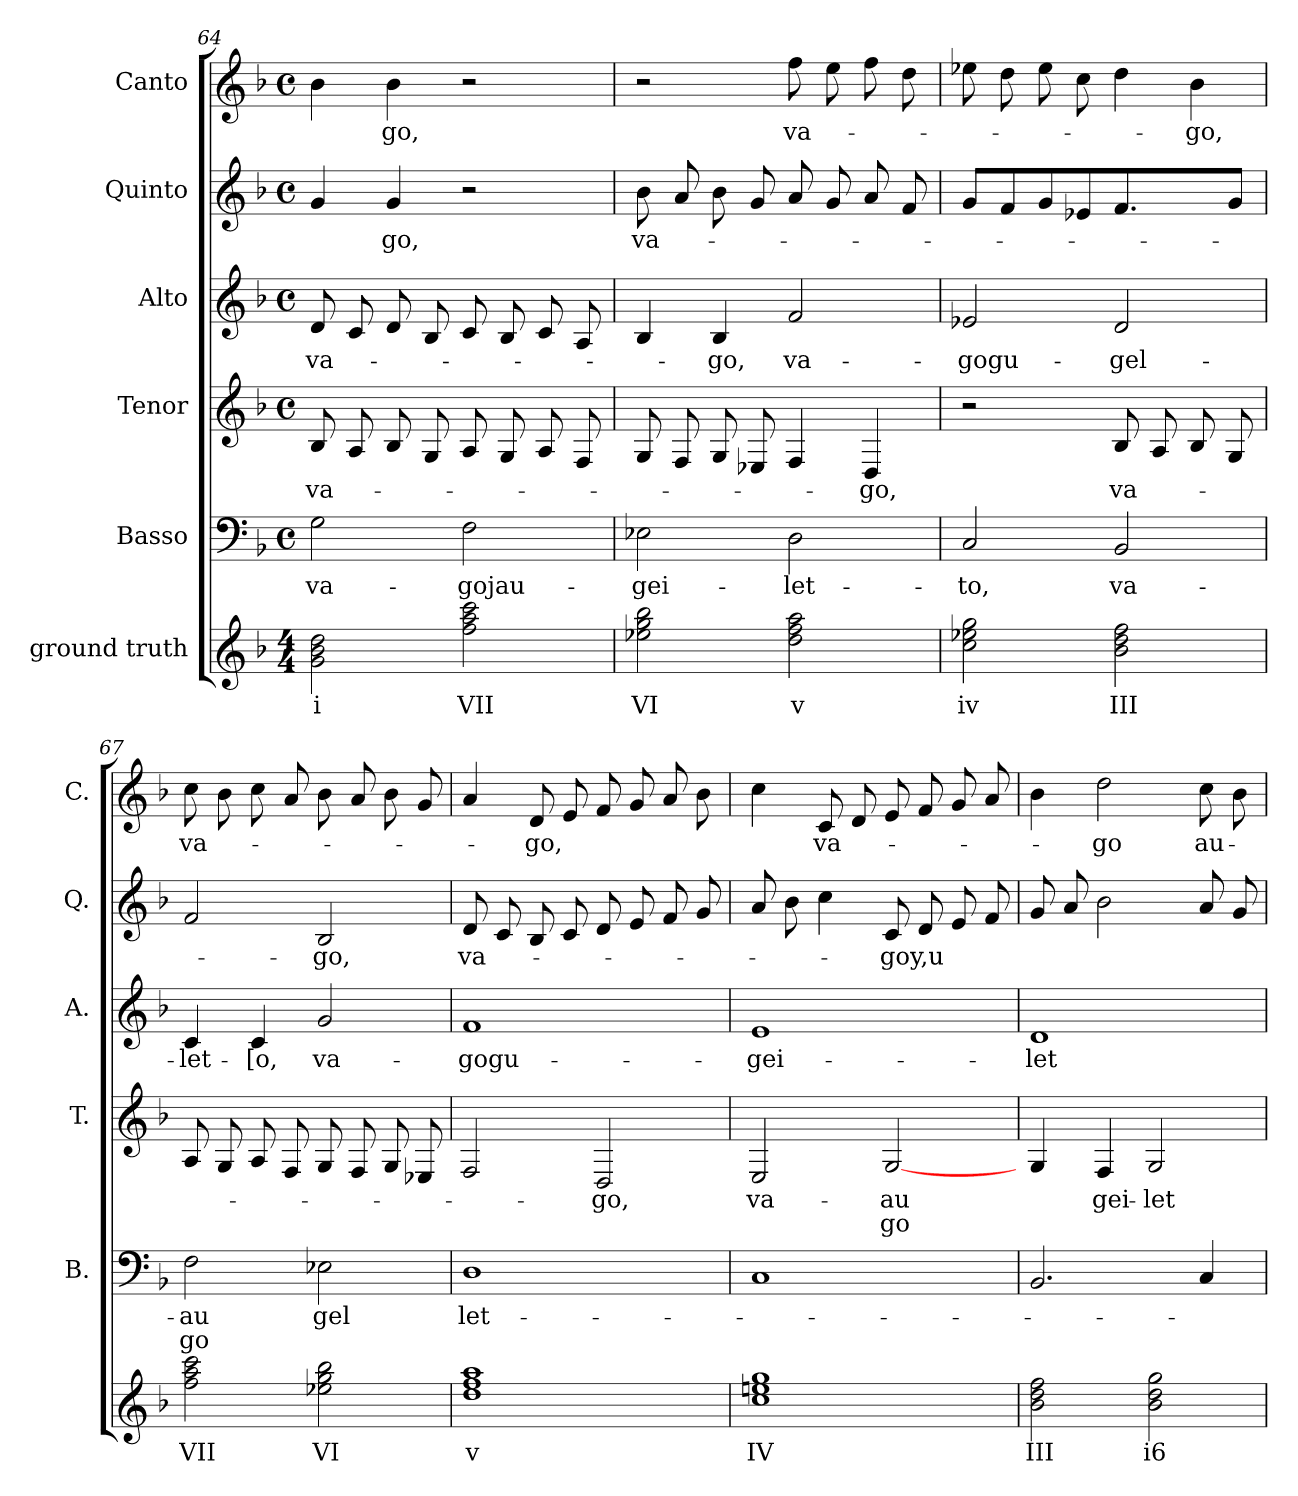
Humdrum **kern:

**kern	**text	**kern	**text	**text	**kern	**text	**text	**kern	**text	**kern	**text	**kern	**text
*part6	*part6	*part5	*part5	*part5	*part4	*part4	*part4	*part3	*part3	*part2	*part2	*part1	*part1
*staff6	*staff6	*staff5	*staff5	*staff5	*staff4	*staff4	*staff4	*staff3	*staff3	*staff2	*staff2	*staff1	*staff1
*I"ground truth	*	*I"Basso	*	*	*I"Tenor	*	*	*I"Alto	*	*I"Quinto	*	*I"Canto	*
*	*	*I'B.	*	*	*I'T.	*	*	*I'A.	*	*I'Q.	*	*I'C.	*
*	*	*clefF4	*	*	*clefG2	*	*	*clefG2	*	*clefG2	*	*clefG2	*
*k[b-]	*	*k[b-]	*	*	*k[b-]	*	*	*k[b-]	*	*k[b-]	*	*k[b-]	*
*	*	*F:	*	*	*F:	*	*	*F:	*	*F:	*	*F:	*
*M4/4	*	*M4/4	*	*	*M4/4	*	*	*M4/4	*	*M4/4	*	*M4/4	*
*	*	*met(c)	*	*	*met(c)	*	*	*met(c)	*	*met(c)	*	*met(c)	*
=64	=64	=64	=64	=64	=64	=64	=64	=64	=64	=64	=64	=64	=64
2g 2b- 2dd	i	2G	-va-	.	8B-L	-va-	.	8dL	-va-	4g	.	4b-	.
.	.	.	.	.	8A	.	.	8c	.	.	.	.	.
.	.	.	.	.	8B-	.	.	8d	.	4g	-go,	4b-	-go,
.	.	.	.	.	8G	.	.	8B-	.	.	.	.	.
2ff 2aa 2ccc	VII	2F	-gojau-	.	8AL	.	.	8cL	.	2r	.	2r	.
.	.	.	.	.	8G	.	.	8B-	.	.	.	.	.
.	.	.	.	.	8A	.	.	8c	.	.	.	.	.
.	.	.	.	.	8F	.	.	8A	.	.	.	.	.
=65	=65	=65	=65	=65	=65	=65	=65	=65	=65	=65	=65	=65	=65
2ee-X 2gg 2bb-	VI	2E-	-gei-	.	8GL	.	.	4B-	.	8b-L	-va-	2r	.
.	.	.	.	.	8F	.	.	.	.	8a	.	.	.
.	.	.	.	.	8GL	.	.	4B-	-go,	8b-	.	.	.
.	.	.	.	.	8E-	.	.	.	.	8g	.	.	.
2dd 2ff 2aa	v	2D	-let-	.	4F	.	.	2f	-va-	8aL	.	8ffL	-va-
.	.	.	.	.	.	.	.	.	.	8g	.	8ee	.
.	.	.	.	.	4D	-go,	.	.	.	8a	.	8ffL	.
.	.	.	.	.	.	.	.	.	.	8f	.	8dd	.
!!LO:LB:g=z
=66	=66	=66	=66	=66	=66	=66	=66	=66	=66	=66	=66	=66	=66
2cc 2ee-X 2gg	iv	2C	-to,	.	2r	.	.	2e-	-gogu-	8gL	.	8ee-L	.
.	.	.	.	.	.	.	.	.	.	8f	.	8dd	.
.	.	.	.	.	.	.	.	.	.	8g	.	8ee-	.
.	.	.	.	.	.	.	.	.	.	8e-	.	8cc	.
2b- 2dd 2ff	III	2BB-	-va-	.	8B-L	-va-	.	2d	-gel-	4.f	.	4dd	.
.	.	.	.	.	8A	.	.	.	.	.	.	.	.
.	.	.	.	.	8B-	.	.	.	.	.	.	4b-	-go,
.	.	.	.	.	8G	.	.	.	.	8gJ	.	.	.
=67	=67	=67	=67	=67	=67	=67	=67	=67	=67	=67	=67	=67	=67
2ff 2aa 2ccc	VII	2F	-au	-go	8AL	.	.	4c	-let-	2f	.	8ccL	-va-
.	.	.	.	.	8G	.	.	.	.	.	.	8b-	.
.	.	.	.	.	8A	.	.	4c	-[o,	.	.	8cc	.
.	.	.	.	.	8F	.	.	.	.	.	.	8a	.
2ee-X 2gg 2bb-	VI	2E-	-gel	.	8GL	.	.	2g	-va-	2B-	-go,	8b-L	.
.	.	.	.	.	8F	.	.	.	.	.	.	8a	.
.	.	.	.	.	8G	.	.	.	.	.	.	8b-	.
.	.	.	.	.	8E-	.	.	.	.	.	.	8g	.
=68	=68	=68	=68	=68	=68	=68	=68	=68	=68	=68	=68	=68	=68
1dd 1ff 1aa	v	1D	-let-	.	2F	.	.	1f	-gogu-	8dL	-va-	4a	.
.	.	.	.	.	.	.	.	.	.	8c	.	.	.
.	.	.	.	.	.	.	.	.	.	8B-	.	8dL	-go,
.	.	.	.	.	.	.	.	.	.	8c	.	8e	.
.	.	.	.	.	2D	-go,	.	.	.	8dL	.	8fL	.
.	.	.	.	.	.	.	.	.	.	8e	.	8g	.
.	.	.	.	.	.	.	.	.	.	8f	.	8a	.
.	.	.	.	.	.	.	.	.	.	8g	.	8b-	.
=69	=69	=69	=69	=69	=69	=69	=69	=69	=69	=69	=69	=69	=69
1cc 1een 1gg	IV	1C	.	.	2E	-va-	.	1e	-gei-	8aL	.	4cc	.
.	.	.	.	.	.	.	.	.	.	8b-	.	.	.
.	.	.	.	.	.	.	.	.	.	4cc	.	8cL	-va-
.	.	.	.	.	.	.	.	.	.	.	.	8d	.
.	.	.	.	.	[2G	-au	-go	.	.	8cL	-goy,u	8eL	.
.	.	.	.	.	.	.	.	.	.	8d	.	8f	.
.	.	.	.	.	.	.	.	.	.	8e	.	8g	.
.	.	.	.	.	.	.	.	.	.	8f	.	8a	.
!!LO:LB:g=z
=70	=70	=70	=70	=70	=70	=70	=70	=70	=70	=70	=70	=70	=70
2b- 2dd 2ff	III	2.BB-	.	.	4G	.	.	1d	-let-	8gL	.	4b-	.
.	.	.	.	.	.	.	.	.	.	8a	.	.	.
.	.	.	.	.	4F	-gei-	.	.	.	2b-	.	2dd	-go
2b- 2dd 2gg	i6	.	.	.	2G	-let	.	.	.	.	.	.	.
.	.	4C	.	.	.	.	.	.	.	8aL	.	8ccL	-au-
.	.	.	.	.	.	.	.	.	.	8g	.	8b-	.
=	=	=	=	=	=	=	=	=	=	=	=	=	=
*-	*-	*-	*-	*-	*-	*-	*-	*-	*-	*-	*-	*-	*-
